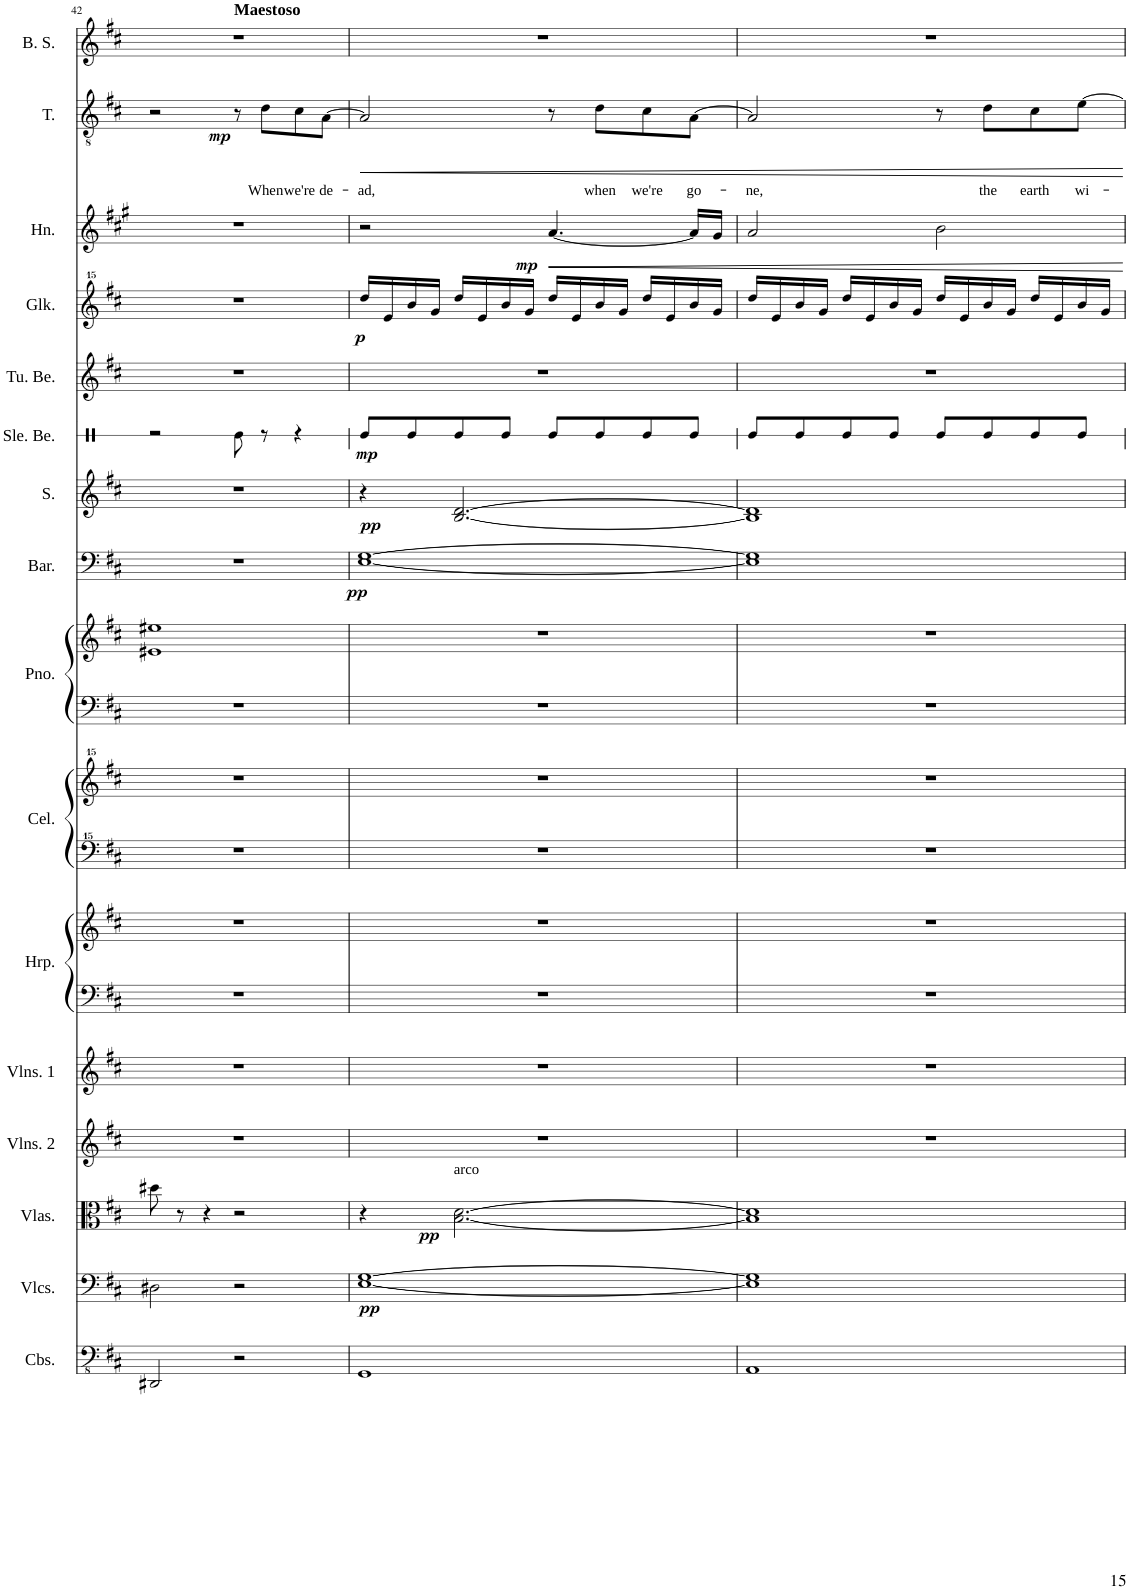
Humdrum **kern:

**kern	**kern	**dynam	**kern	**dynam	**kern	**kern	**kern	**kern	**kern	**kern	**kern	**kern	**kern	**dynam	**kern	**dynam	**kern	**dynam	**kern	**kern	**dynam	**kern	**dynam	**kern	**text	**dynam	**kern
*part16	*part15	*part15	*part14	*part14	*part13	*part12	*part11	*part11	*part10	*part10	*part9	*part9	*part8	*part8	*part7	*part7	*part6	*part6	*part5	*part4	*part4	*part3	*part3	*part2	*part2	*part2	*part1
*staff19	*staff18	*staff18	*staff17	*staff17	*staff16	*staff15	*staff14	*staff13	*staff12	*staff11	*staff10	*staff9	*staff8	*staff8	*staff7	*staff7	*staff6	*staff6	*staff5	*staff4	*staff4	*staff3	*staff3	*staff2	*staff2	*staff2	*staff1
*I"Contrabasses	*I"Violoncellos	*	*I"Violas	*	*I"Violins 2	*I"Violins 1	*I"Harp	*	*I"Celesta	*	*I"Piano	*	*I"Baritone	*	*I"Soprano	*	*I"Sleigh Bells	*	*I"Tubular Bells	*I"Glockenspiel	*	*I"Horn	*	*I"Tenor	*	*	*I"Boy Soprano
*I'Cbs.	*I'Vlcs.	*	*I'Vlas.	*	*I'Vlns. 2	*I'Vlns. 1	*I'Hrp.	*	*I'Cel.	*	*I'Pno.	*	*I'Bar.	*	*I'S.	*	*I'Sle. Be.	*	*I'Tu. Be.	*I'Glk.	*	*I'Hn.	*	*I'T.	*	*	*I'B. S.
!!LO:PB:g=z
*clefFv4	*clefF4	*	*clefC3	*	*clefG2	*clefG2	*clefF4	*clefG2	*clefF^^4	*clefG^^2	*clefF4	*clefG2	*clefF4	*	*clefG2	*	*clefX	*	*clefG2	*clefG^^2	*	*clefG2	*	*clefGv2	*	*	*clefG2
*	*	*	*	*	*	*	*	*	*	*	*	*	*	*	*	*	*	*	*	*	*	*Trd4c7	*	*	*	*	*
*k[f#c#]	*k[f#c#]	*	*k[f#c#]	*	*k[f#c#]	*k[f#c#]	*k[f#c#]	*k[f#c#]	*k[f#c#]	*k[f#c#]	*k[f#c#]	*k[f#c#]	*k[f#c#]	*	*k[f#c#]	*	*k[]	*	*k[f#c#]	*k[f#c#]	*	*k[f#c#g#]	*	*k[f#c#]	*	*	*k[f#c#]
*M4/4	*M4/4	*	*M4/4	*	*M4/4	*M4/4	*M4/4	*M4/4	*M4/4	*M4/4	*M4/4	*M4/4	*M4/4	*	*M4/4	*	*M4/4	*	*M4/4	*M4/4	*	*M4/4	*	*M4/4	*	*	*M4/4
=42	=42	=42	=42	=42	=42	=42	=42	=42	=42	=42	=42	=42	=42	=42	=42	=42	=42	=42	=42	=42	=42	=42	=42	=42	=42	=42	=42
*	*	*	*	*	*	*	*	*	*	*	*	*	*	*	*	*	*	*	*	*	*	*	*	*	*	*	*^
2DDD#X/	2D#X\	.	8dd#X\	.	1r	1r	1r	1r	1r	1r	1r	1e#X 1ee#X	1r	.	1r	.	2r	.	1r	1r	.	1r	.	2r	.	.	1r	2ryy
.	.	.	8r	.	.	.	.	.	.	.	.	.	.	.	.	.	.	.	.	.	.	.	.	.	.	.	.	.
.	.	.	4r	.	.	.	.	.	.	.	.	.	.	.	.	.	.	.	.	.	.	.	.	.	.	.	.	.
!	!	!	!	!	!	!	!	!	!	!	!	!	!	!	!	!	!	!	!	!	!	!	!	!	!	!	!	!LO:TX:a:B:t=Maestoso
!	!	!	!	!	!	!	!	!	!	!	!	!	!	!	!	!	!	!	!	!	!	!	!	!	!	!LO:DY:b	!	!
2r	2r	.	2r	.	.	.	.	.	.	.	.	.	.	.	.	.	8Re\	.	.	.	.	.	.	8r	.	mp	.	2ryy
!	!	!	!	!	!	!	!	!	!	!	!	!	!	!	!	!	!	!	!	!	!	!	!	!	!LO:LY:b	!	!	!
.	.	.	.	.	.	.	.	.	.	.	.	.	.	.	.	.	8r	.	.	.	.	.	.	8d\L	When	.	.	.
!	!	!	!	!	!	!	!	!	!	!	!	!	!	!	!	!	!	!	!	!	!	!	!	!	!LO:LY:b	!	!	!
.	.	.	.	.	.	.	.	.	.	.	.	.	.	.	.	.	4r	.	.	.	.	.	.	8c#\	we're	.	.	.
!	!	!	!	!	!	!	!	!	!	!	!	!	!	!	!	!	!	!	!	!	!	!	!	!	!LO:LY:b	!	!	!
.	.	.	.	.	.	.	.	.	.	.	.	.	.	.	.	.	.	.	.	.	.	.	.	[8A\J	de-	.	.	.
=43	=43	=43	=43	=43	=43	=43	=43	=43	=43	=43	=43	=43	=43	=43	=43	=43	=43	=43	=43	=43	=43	=43	=43	=43	=43	=43	=43	=43
!	!	!LO:DY:b	!	!	!	!	!	!	!	!	!	!	!	!LO:DY:b	!	!LO:DY:b	!	!LO:DY:b	!	!	!LO:DY:b	!	!	!	!LO:LY:b	!	!	!
*	*	*	*	*	*	*	*	*	*	*	*	*	*	*	*	*	*	*	*	*	*	*	*	*	*	*	*v	*v
1GGG	[1E [1G	pp	4r	.	1r	1r	1r	1r	1r	1r	1r	1r	[1E [1G	pp	4r	pp	8Re/L	mp	1r	16dddd/LL	p	2r	.	2A/]	-ad,	.	1r
.	.	.	.	.	.	.	.	.	.	.	.	.	.	.	.	.	.	.	.	16eee/	.	.	.	.	.	.	.
.	.	.	.	.	.	.	.	.	.	.	.	.	.	.	.	.	8Re/	.	.	16bbb/	.	.	.	.	.	.	.
.	.	.	.	.	.	.	.	.	.	.	.	.	.	.	.	.	.	.	.	16ggg/JJ	.	.	.	.	.	.	.
!	!	!	!LO:TX:a:t=arco	!	!	!	!	!	!	!	!	!	!	!	!	!	!	!	!	!	!	!	!	!	!	!	!
!	!	!	!	!LO:DY:b	!	!	!	!	!	!	!	!	!	!	!	!	!	!	!	!	!	!	!	!	!	!	!
.	.	.	[2.B\ [2.d\	pp	.	.	.	.	.	.	.	.	.	.	[2.B/ [2.d/	.	8Re/	.	.	16dddd/LL	.	.	.	.	.	.	.
.	.	.	.	.	.	.	.	.	.	.	.	.	.	.	.	.	.	.	.	16eee/	.	.	.	.	.	.	.
.	.	.	.	.	.	.	.	.	.	.	.	.	.	.	.	.	8Re/J	.	.	16bbb/	.	.	.	.	.	.	.
.	.	.	.	.	.	.	.	.	.	.	.	.	.	.	.	.	.	.	.	16ggg/JJ	.	.	.	.	.	.	.
!	!	!	!	!	!	!	!	!	!	!	!	!	!	!	!	!	!	!	!	!	!	!	!LO:DY:b	!	!	!	!
.	.	.	.	.	.	.	.	.	.	.	.	.	.	.	.	.	8Re/L	.	.	16dddd/LL	.	[4.a/	mp	8r	.	.	.
.	.	.	.	.	.	.	.	.	.	.	.	.	.	.	.	.	.	.	.	16eee/	.	.	.	.	.	.	.
!	!	!	!	!	!	!	!	!	!	!	!	!	!	!	!	!	!	!	!	!	!	!	!	!	!LO:LY:b	!	!
.	.	.	.	.	.	.	.	.	.	.	.	.	.	.	.	.	8Re/	.	.	16bbb/	.	.	.	8d\L	when	.	.
.	.	.	.	.	.	.	.	.	.	.	.	.	.	.	.	.	.	.	.	16ggg/JJ	.	.	.	.	.	.	.
!	!	!	!	!	!	!	!	!	!	!	!	!	!	!	!	!	!	!	!	!	!	!	!	!	!LO:LY:b	!	!
.	.	.	.	.	.	.	.	.	.	.	.	.	.	.	.	.	8Re/	.	.	16dddd/LL	.	.	.	8c#\	we're	.	.
.	.	.	.	.	.	.	.	.	.	.	.	.	.	.	.	.	.	.	.	16eee/	.	.	.	.	.	.	.
!	!	!	!	!	!	!	!	!	!	!	!	!	!	!	!	!	!	!	!	!	!	!	!	!	!LO:LY:b	!	!
.	.	.	.	.	.	.	.	.	.	.	.	.	.	.	.	.	8Re/J	.	.	16bbb/	.	16a/LL]	.	[8A\J	go-	.	.
.	.	.	.	.	.	.	.	.	.	.	.	.	.	.	.	.	.	.	.	16ggg/JJ	.	16g#/JJ	.	.	.	.	.
=44	=44	=44	=44	=44	=44	=44	=44	=44	=44	=44	=44	=44	=44	=44	=44	=44	=44	=44	=44	=44	=44	=44	=44	=44	=44	=44	=44
!	!	!	!	!	!	!	!	!	!	!	!	!	!	!	!	!	!	!	!	!	!	!	!	!	!LO:LY:b	!	!
1AAA	1E] 1G]	.	1B] 1d]	.	1r	1r	1r	1r	1r	1r	1r	1r	1E] 1G]	.	1B] 1d]	.	8Re/L	.	1r	16dddd/LL	.	2a/	.	2A/]	-ne,	.	1r
.	.	.	.	.	.	.	.	.	.	.	.	.	.	.	.	.	.	.	.	16eee/	.	.	.	.	.	.	.
.	.	.	.	.	.	.	.	.	.	.	.	.	.	.	.	.	8Re/	.	.	16bbb/	.	.	.	.	.	.	.
.	.	.	.	.	.	.	.	.	.	.	.	.	.	.	.	.	.	.	.	16ggg/JJ	.	.	.	.	.	.	.
.	.	.	.	.	.	.	.	.	.	.	.	.	.	.	.	.	8Re/	.	.	16dddd/LL	.	.	.	.	.	.	.
.	.	.	.	.	.	.	.	.	.	.	.	.	.	.	.	.	.	.	.	16eee/	.	.	.	.	.	.	.
.	.	.	.	.	.	.	.	.	.	.	.	.	.	.	.	.	8Re/J	.	.	16bbb/	.	.	.	.	.	.	.
.	.	.	.	.	.	.	.	.	.	.	.	.	.	.	.	.	.	.	.	16ggg/JJ	.	.	.	.	.	.	.
.	.	.	.	.	.	.	.	.	.	.	.	.	.	.	.	.	8Re/L	.	.	16dddd/LL	.	2b\	.	8r	.	.	.
.	.	.	.	.	.	.	.	.	.	.	.	.	.	.	.	.	.	.	.	16eee/	.	.	.	.	.	.	.
!	!	!	!	!	!	!	!	!	!	!	!	!	!	!	!	!	!	!	!	!	!	!	!	!	!LO:LY:b	!	!
.	.	.	.	.	.	.	.	.	.	.	.	.	.	.	.	.	8Re/	.	.	16bbb/	.	.	.	8d\L	the	.	.
.	.	.	.	.	.	.	.	.	.	.	.	.	.	.	.	.	.	.	.	16ggg/JJ	.	.	.	.	.	.	.
!	!	!	!	!	!	!	!	!	!	!	!	!	!	!	!	!	!	!	!	!	!	!	!	!	!LO:LY:b	!	!
.	.	.	.	.	.	.	.	.	.	.	.	.	.	.	.	.	8Re/	.	.	16dddd/LL	.	.	.	8c#\	earth	.	.
.	.	.	.	.	.	.	.	.	.	.	.	.	.	.	.	.	.	.	.	16eee/	.	.	.	.	.	.	.
!	!	!	!	!	!	!	!	!	!	!	!	!	!	!	!	!	!	!	!	!	!	!	!	!	!LO:LY:b	!	!
.	.	.	.	.	.	.	.	.	.	.	.	.	.	.	.	.	8Re/J	.	.	16bbb/	.	.	.	[8e\J	wi-	.	.
.	.	.	.	.	.	.	.	.	.	.	.	.	.	.	.	.	.	.	.	16ggg/JJ	.	.	.	.	.	.	.
=	=	=	=	=	=	=	=	=	=	=	=	=	=	=	=	=	=	=	=	=	=	=	=	=	=	=	=
*-	*-	*-	*-	*-	*-	*-	*-	*-	*-	*-	*-	*-	*-	*-	*-	*-	*-	*-	*-	*-	*-	*-	*-	*-	*-	*-	*-
